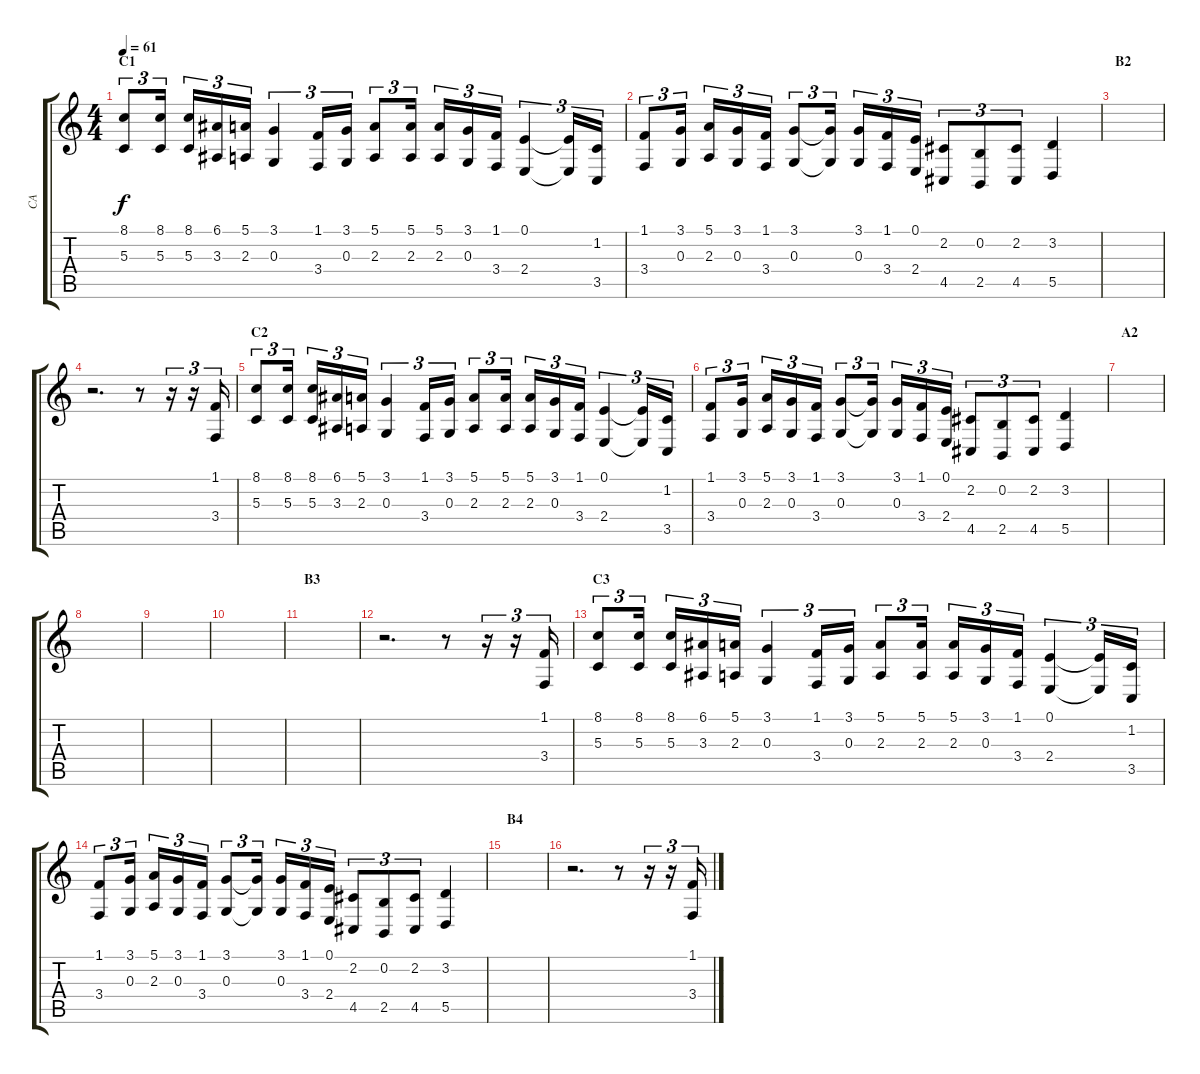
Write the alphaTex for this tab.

\track ("CA" "CA") {instrument choiraahs}
\staff {score tabs}
\tuning (E4 B3 G3 D3 A2 E2) {hide}
\ts (4 4)
\section ("" "C1")
\tempo 61
\clef g2
\ks c
(8.1 5.3).8{tu (3 2) dy f} (8.1 5.3).16{tu (3 2)} (8.1 5.3).16{tu (3 2)} (6.1 3.3).16{tu (3 2)} (5.1 2.3).16{tu (3 2)} (3.1 0.3).4{tu (3 2)} (1.1 3.4).16{tu (3 2)} (3.1 0.3).16{tu (3 2)} (5.1 2.3).8{tu (3 2)} (5.1 2.3).16{tu (3 2)} (5.1 2.3).16{tu (3 2)} (3.1 0.3).16{tu (3 2)} (1.1 3.4).16{tu (3 2)} (0.1 2.4).4{tu (3 2)} (0.1{t} 2.4{t}).16{tu (3 2)} (1.2 3.5).16{tu (3 2)} |
(1.1 3.4).8{tu (3 2)} (3.1 0.3).16{tu (3 2)} (5.1 2.3).16{tu (3 2)} (3.1 0.3).16{tu (3 2)} (1.1 3.4).16{tu (3 2)} (3.1 0.3).8{tu (3 2)} (3.1{t} 0.3{t}).16{tu (3 2)} (3.1 0.3).16{tu (3 2)} (1.1 3.4).16{tu (3 2)} (0.1 2.4).16{tu (3 2)} (2.2 4.5).8{tu (3 2)} (0.2 2.5).8{tu (3 2)} (2.2 4.5).8{tu (3 2)} (3.2 5.5).4 |
\section ("" "B2")
|
r.2{d} r.8 r.16{tu (3 2)} r.16{tu (3 2)} (1.1 3.4).16{tu (3 2)} |
\section ("" "C2")
(8.1 5.3).8{tu (3 2)} (8.1 5.3).16{tu (3 2)} (8.1 5.3).16{tu (3 2)} (6.1 3.3).16{tu (3 2)} (5.1 2.3).16{tu (3 2)} (3.1 0.3).4{tu (3 2)} (1.1 3.4).16{tu (3 2)} (3.1 0.3).16{tu (3 2)} (5.1 2.3).8{tu (3 2)} (5.1 2.3).16{tu (3 2)} (5.1 2.3).16{tu (3 2)} (3.1 0.3).16{tu (3 2)} (1.1 3.4).16{tu (3 2)} (0.1 2.4).4{tu (3 2)} (0.1{t} 2.4{t}).16{tu (3 2)} (1.2 3.5).16{tu (3 2)} |
(1.1 3.4).8{tu (3 2)} (3.1 0.3).16{tu (3 2)} (5.1 2.3).16{tu (3 2)} (3.1 0.3).16{tu (3 2)} (1.1 3.4).16{tu (3 2)} (3.1 0.3).8{tu (3 2)} (3.1{t} 0.3{t}).16{tu (3 2)} (3.1 0.3).16{tu (3 2)} (1.1 3.4).16{tu (3 2)} (0.1 2.4).16{tu (3 2)} (2.2 4.5).8{tu (3 2)} (0.2 2.5).8{tu (3 2)} (2.2 4.5).8{tu (3 2)} (3.2 5.5).4 |
\section ("" "A2")
|
|
|
|
\section ("" "B3")
|
r.2{d} r.8 r.16{tu (3 2)} r.16{tu (3 2)} (1.1 3.4).16{tu (3 2)} |
\section ("" "C3")
(8.1 5.3).8{tu (3 2)} (8.1 5.3).16{tu (3 2)} (8.1 5.3).16{tu (3 2)} (6.1 3.3).16{tu (3 2)} (5.1 2.3).16{tu (3 2)} (3.1 0.3).4{tu (3 2)} (1.1 3.4).16{tu (3 2)} (3.1 0.3).16{tu (3 2)} (5.1 2.3).8{tu (3 2)} (5.1 2.3).16{tu (3 2)} (5.1 2.3).16{tu (3 2)} (3.1 0.3).16{tu (3 2)} (1.1 3.4).16{tu (3 2)} (0.1 2.4).4{tu (3 2)} (0.1{t} 2.4{t}).16{tu (3 2)} (1.2 3.5).16{tu (3 2)} |
(1.1 3.4).8{tu (3 2)} (3.1 0.3).16{tu (3 2)} (5.1 2.3).16{tu (3 2)} (3.1 0.3).16{tu (3 2)} (1.1 3.4).16{tu (3 2)} (3.1 0.3).8{tu (3 2)} (3.1{t} 0.3{t}).16{tu (3 2)} (3.1 0.3).16{tu (3 2)} (1.1 3.4).16{tu (3 2)} (0.1 2.4).16{tu (3 2)} (2.2 4.5).8{tu (3 2)} (0.2 2.5).8{tu (3 2)} (2.2 4.5).8{tu (3 2)} (3.2 5.5).4 |
\section ("" "B4")
|
r.2{d} r.8 r.16{tu (3 2)} r.16{tu (3 2)} (1.1 3.4).16{tu (3 2)}
